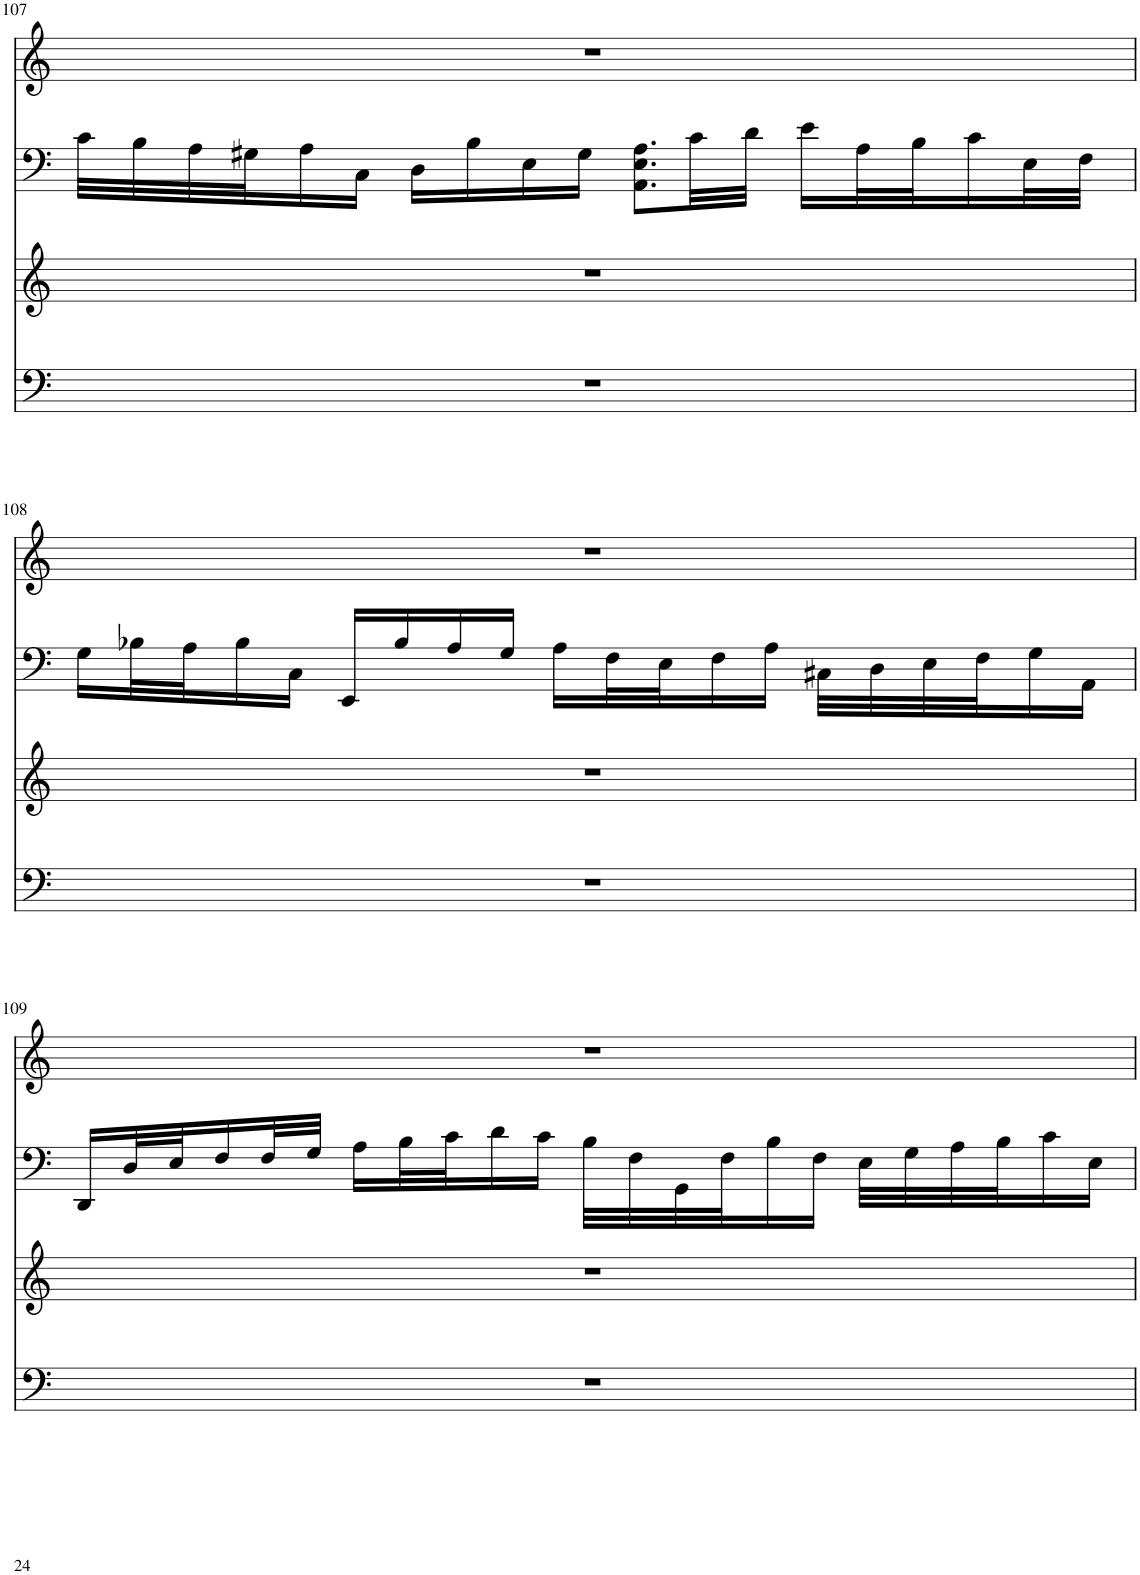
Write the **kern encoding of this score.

**kern	**kern	**kern	**kern
*part4	*part3	*part2	*part1
*staff4	*staff3	*staff2	*staff1
*I"Violoncello	*I"Violoncello	*I"unbenannt	*I"Violoncello
*I'Vc	*I'Vc	*	*I'Vc
!!LO:PB:g=z
*clefF4	*clefG2	*clefF4	*clefG2
*k[]	*k[]	*k[]	*k[]
*M3/4	*	*M4/4	*
=107	=107	=107	=107
2.r	1r	32c\LLL	1r
.	.	32B\	.
.	.	32A\	.
.	.	32G#X\J	.
.	.	16A\	.
.	.	16C\JJ	.
.	.	16D\LL	.
.	.	16B\	.
.	.	16E\	.
.	.	16G#\JJ	.
.	.	8.AA\ 8.E\ 8.A\L	.
.	.	32c\LL	.
.	.	32d\JJJ	.
4ryy	.	16e\LL	.
.	.	32A\L	.
.	.	32B\J	.
.	.	16c\	.
.	.	32E\L	.
.	.	32F\JJJ	.
!!LO:LB:g=z
=108	=108	=108	=108
2.r	1r	16G\LL	1r
.	.	32B-X\L	.
.	.	32A\J	.
.	.	16B-\	.
.	.	16C\JJ	.
.	.	16EE/LL	.
.	.	16B-/	.
.	.	16A/	.
.	.	16G/JJ	.
.	.	16A\LL	.
.	.	32F\L	.
.	.	32E\J	.
.	.	16F\	.
.	.	16A\JJ	.
4ryy	.	32C#X\LLL	.
.	.	32D\	.
.	.	32E\	.
.	.	32F\J	.
.	.	16G\	.
.	.	16AA\JJ	.
!!LO:LB:g=z
=109	=109	=109	=109
2.r	1r	16DD/LL	1r
.	.	32D/L	.
.	.	32E/J	.
.	.	16F/	.
.	.	32F/L	.
.	.	32G/JJJ	.
.	.	16A\LL	.
.	.	32B\L	.
.	.	32c\J	.
.	.	16d\	.
.	.	16c\JJ	.
.	.	32B\LLL	.
.	.	32F\	.
.	.	32GG\	.
.	.	32F\J	.
.	.	16B\	.
.	.	16F\JJ	.
4ryy	.	32E\LLL	.
.	.	32G\	.
.	.	32A\	.
.	.	32B\J	.
.	.	16c\	.
.	.	16E\JJ	.
=	=	=	=
*-	*-	*-	*-
